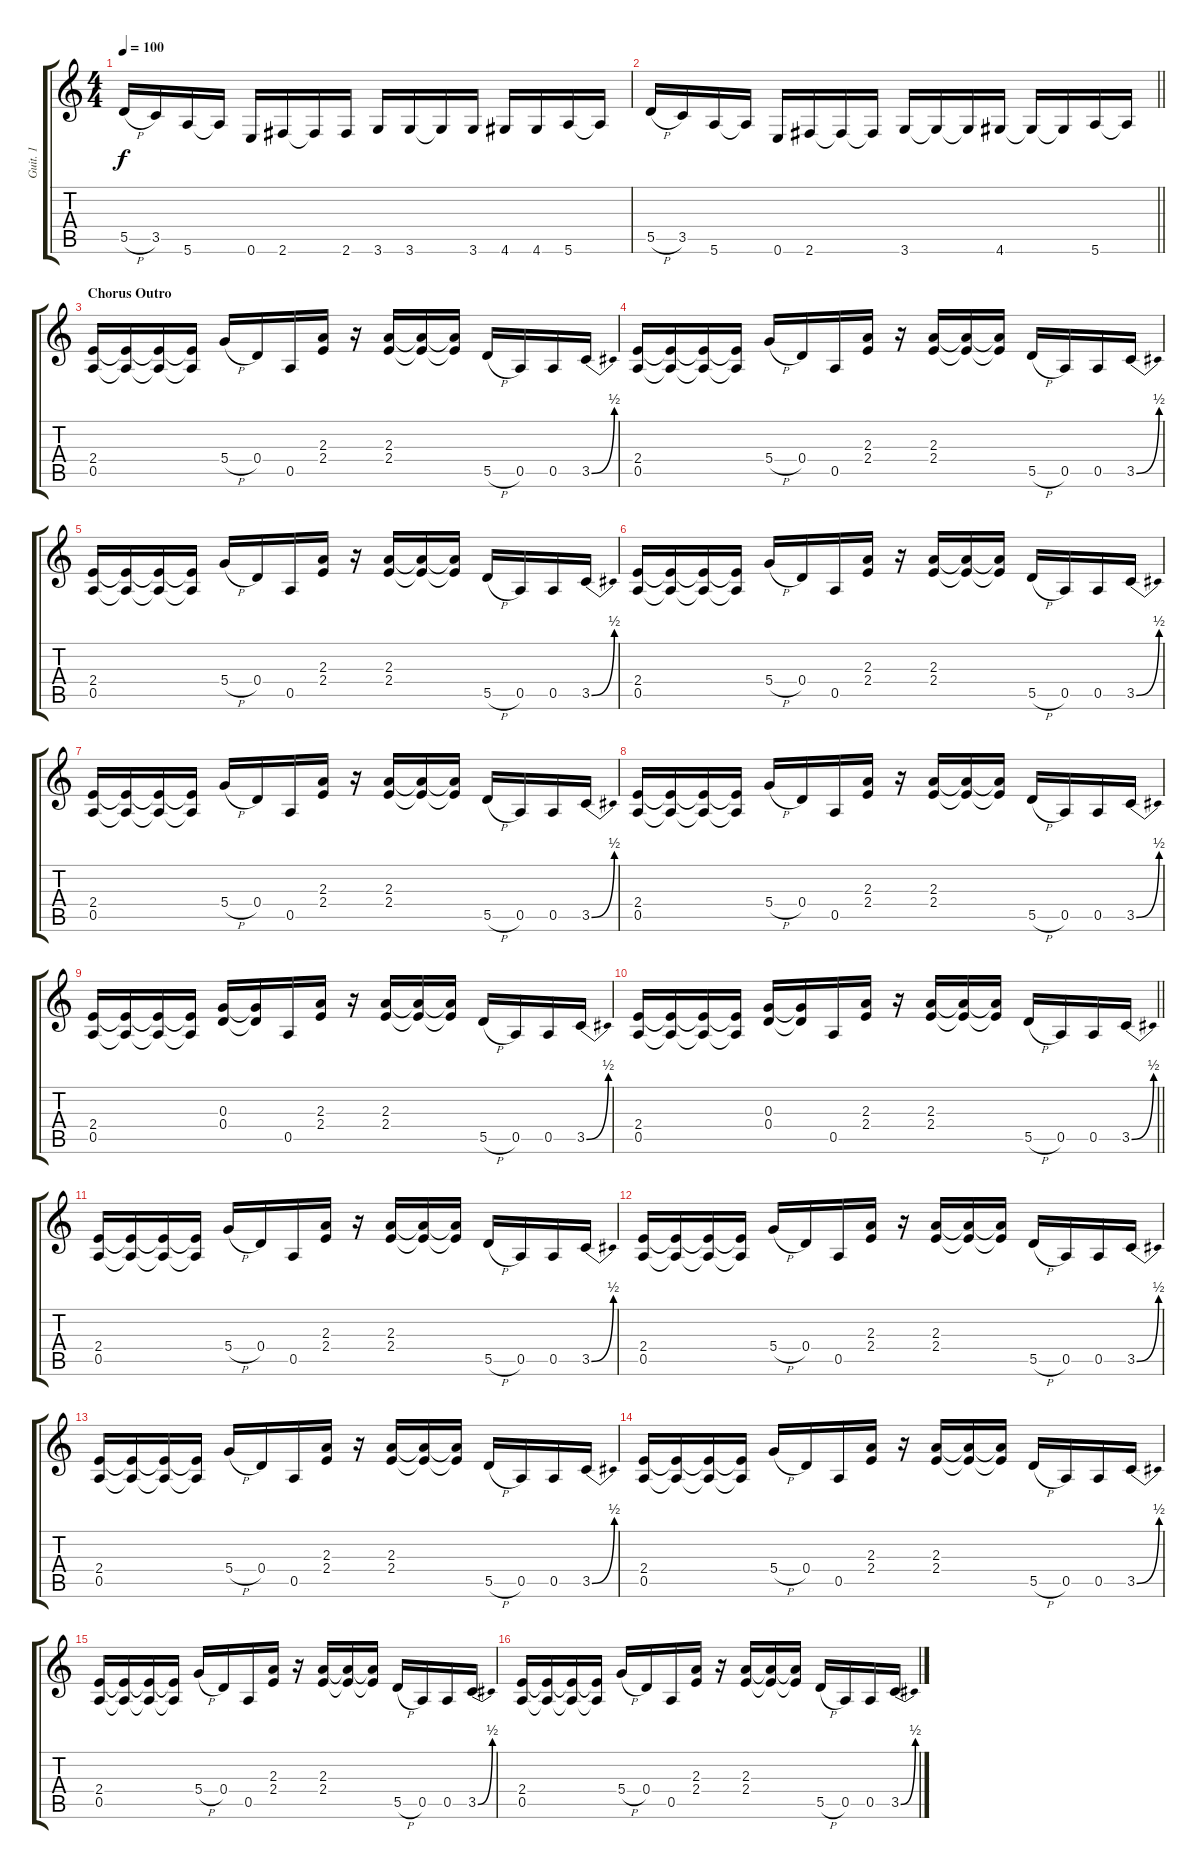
\track ("Guit. 1" "Guit. 1") {instrument overdrivenguitar}
\staff {score tabs}
\tuning (E4 B3 G3 D3 A2 E2) {hide}
\ts (4 4)
\tempo 100
\clef g2
\ks c
5.5{h}.16{dy f} 3.5.16 5.6.16 5.6{t}.16 0.6.16 2.6.16 2.6{t}.16 2.6.16 3.6.16 3.6.16 3.6{t}.16 3.6.16 4.6.16 4.6.16 5.6.16 5.6{t}.16 |
\barLineRight lightlight
5.5{h}.16 3.5.16 5.6.16 5.6{t}.16 0.6.16 2.6.16 2.6{t}.16 2.6{t}.16 3.6.16 3.6{t}.16 3.6{t}.16 4.6.16 4.6{t}.16 4.6{t}.16 5.6.16 5.6{t}.16 |
\section ("" "Chorus Outro")
(2.4 0.5).16 (2.4{t} 0.5{t}).16 (2.4{t} 0.5{t}).16 (2.4{t} 0.5{t}).16 5.4{h}.16 0.4.16 0.5.16 (2.3 2.4).16 r.16 (2.3 2.4).16 (2.3{t} 2.4{t}).16 (2.3{t} 2.4{t}).16 5.5{h}.16 0.5.16 0.5.16 3.5{be (bend 0 0 60 2)}.16 |
(2.4 0.5).16 (2.4{t} 0.5{t}).16 (2.4{t} 0.5{t}).16 (2.4{t} 0.5{t}).16 5.4{h}.16 0.4.16 0.5.16 (2.3 2.4).16 r.16 (2.3 2.4).16 (2.3{t} 2.4{t}).16 (2.3{t} 2.4{t}).16 5.5{h}.16 0.5.16 0.5.16 3.5{be (bend 0 0 60 2)}.16 |
(2.4 0.5).16 (2.4{t} 0.5{t}).16 (2.4{t} 0.5{t}).16 (2.4{t} 0.5{t}).16 5.4{h}.16 0.4.16 0.5.16 (2.3 2.4).16 r.16 (2.3 2.4).16 (2.3{t} 2.4{t}).16 (2.3{t} 2.4{t}).16 5.5{h}.16 0.5.16 0.5.16 3.5{be (bend 0 0 60 2)}.16 |
(2.4 0.5).16 (2.4{t} 0.5{t}).16 (2.4{t} 0.5{t}).16 (2.4{t} 0.5{t}).16 5.4{h}.16 0.4.16 0.5.16 (2.3 2.4).16 r.16 (2.3 2.4).16 (2.3{t} 2.4{t}).16 (2.3{t} 2.4{t}).16 5.5{h}.16 0.5.16 0.5.16 3.5{be (bend 0 0 60 2)}.16 |
(2.4 0.5).16 (2.4{t} 0.5{t}).16 (2.4{t} 0.5{t}).16 (2.4{t} 0.5{t}).16 5.4{h}.16 0.4.16 0.5.16 (2.3 2.4).16 r.16 (2.3 2.4).16 (2.3{t} 2.4{t}).16 (2.3{t} 2.4{t}).16 5.5{h}.16 0.5.16 0.5.16 3.5{be (bend 0 0 60 2)}.16 |
(2.4 0.5).16 (2.4{t} 0.5{t}).16 (2.4{t} 0.5{t}).16 (2.4{t} 0.5{t}).16 5.4{h}.16 0.4.16 0.5.16 (2.3 2.4).16 r.16 (2.3 2.4).16 (2.3{t} 2.4{t}).16 (2.3{t} 2.4{t}).16 5.5{h}.16 0.5.16 0.5.16 3.5{be (bend 0 0 60 2)}.16 |
(2.4 0.5).16 (2.4{t} 0.5{t}).16 (2.4{t} 0.5{t}).16 (2.4{t} 0.5{t}).16 (0.3 0.4).16 (0.3{t} 0.4{t}).16 0.5.16 (2.3 2.4).16 r.16 (2.3 2.4).16 (2.3{t} 2.4{t}).16 (2.3{t} 2.4{t}).16 5.5{h}.16 0.5.16 0.5.16 3.5{be (bend 0 0 60 2)}.16 |
\barLineRight lightlight
(2.4 0.5).16 (2.4{t} 0.5{t}).16 (2.4{t} 0.5{t}).16 (2.4{t} 0.5{t}).16 (0.3 0.4).16 (0.3{t} 0.4{t}).16 0.5.16 (2.3 2.4).16 r.16 (2.3 2.4).16 (2.3{t} 2.4{t}).16 (2.3{t} 2.4{t}).16 5.5{h}.16 0.5.16 0.5.16 3.5{be (bend 0 0 60 2)}.16 |
(2.4 0.5).16 (2.4{t} 0.5{t}).16 (2.4{t} 0.5{t}).16 (2.4{t} 0.5{t}).16 5.4{h}.16 0.4.16 0.5.16 (2.3 2.4).16 r.16 (2.3 2.4).16 (2.3{t} 2.4{t}).16 (2.3{t} 2.4{t}).16 5.5{h}.16 0.5.16 0.5.16 3.5{be (bend 0 0 60 2)}.16 |
(2.4 0.5).16 (2.4{t} 0.5{t}).16 (2.4{t} 0.5{t}).16 (2.4{t} 0.5{t}).16 5.4{h}.16 0.4.16 0.5.16 (2.3 2.4).16 r.16 (2.3 2.4).16 (2.3{t} 2.4{t}).16 (2.3{t} 2.4{t}).16 5.5{h}.16 0.5.16 0.5.16 3.5{be (bend 0 0 60 2)}.16 |
(2.4 0.5).16 (2.4{t} 0.5{t}).16 (2.4{t} 0.5{t}).16 (2.4{t} 0.5{t}).16 5.4{h}.16 0.4.16 0.5.16 (2.3 2.4).16 r.16 (2.3 2.4).16 (2.3{t} 2.4{t}).16 (2.3{t} 2.4{t}).16 5.5{h}.16 0.5.16 0.5.16 3.5{be (bend 0 0 60 2)}.16 |
(2.4 0.5).16 (2.4{t} 0.5{t}).16 (2.4{t} 0.5{t}).16 (2.4{t} 0.5{t}).16 5.4{h}.16 0.4.16 0.5.16 (2.3 2.4).16 r.16 (2.3 2.4).16 (2.3{t} 2.4{t}).16 (2.3{t} 2.4{t}).16 5.5{h}.16 0.5.16 0.5.16 3.5{be (bend 0 0 60 2)}.16 |
(2.4 0.5).16 (2.4{t} 0.5{t}).16 (2.4{t} 0.5{t}).16 (2.4{t} 0.5{t}).16 5.4{h}.16 0.4.16 0.5.16 (2.3 2.4).16 r.16 (2.3 2.4).16 (2.3{t} 2.4{t}).16 (2.3{t} 2.4{t}).16 5.5{h}.16 0.5.16 0.5.16 3.5{be (bend 0 0 60 2)}.16 |
(2.4 0.5).16 (2.4{t} 0.5{t}).16 (2.4{t} 0.5{t}).16 (2.4{t} 0.5{t}).16 5.4{h}.16 0.4.16 0.5.16 (2.3 2.4).16 r.16 (2.3 2.4).16 (2.3{t} 2.4{t}).16 (2.3{t} 2.4{t}).16 5.5{h}.16 0.5.16 0.5.16 3.5{be (bend 0 0 60 2)}.16
